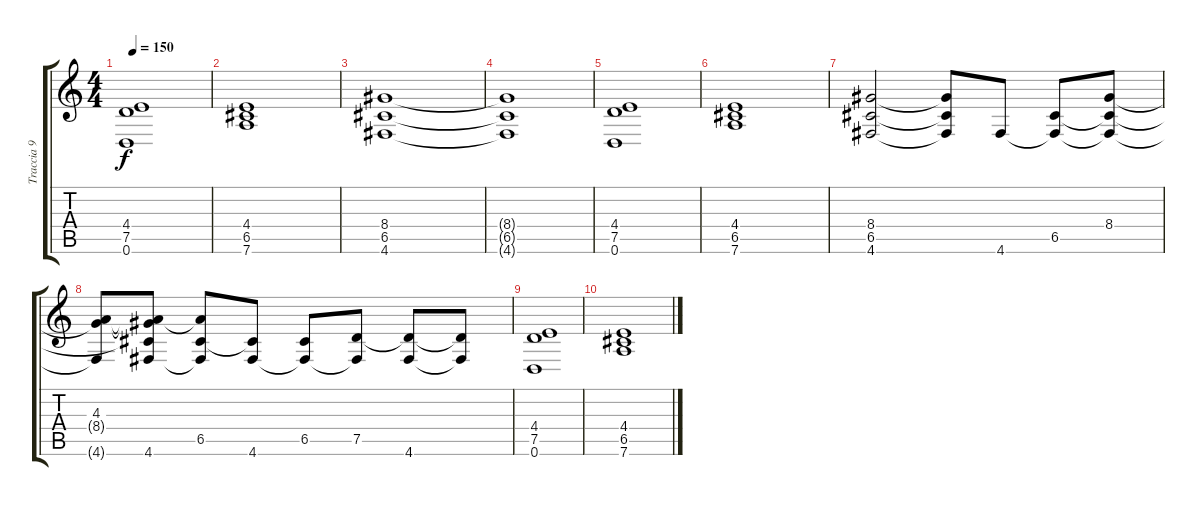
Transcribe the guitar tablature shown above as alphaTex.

\track ("Traccia 9" "Traccia 9") {instrument acousticguitarsteel}
\staff {score tabs}
\tuning (D4 A3 F3 C3 G2 D2) {hide}
\ts (4 4)
\tempo 150
\clef g2
\ks c
(4.4 7.5 0.6).1{dy f} |
(4.4 6.5 7.6).1 |
(8.4 6.5 4.6).1 |
(8.4{t} 6.5{t} 4.6{t}).1 |
(4.4 7.5 0.6).1 |
(4.4 6.5 7.6).1 |
(8.4 6.5 4.6).2 (8.4{t} 6.5{t} 4.6{t}).8 4.6.8 (6.5 4.6{t}).8 (8.4 6.5{t} 4.6{t}).8 |
(4.3 8.4{t} 4.6{t}).8 (4.3{t} 8.4{t} 6.5{t} 4.6).8 (4.3{t} 6.5 4.6{t}).8 (6.5{t} 4.6).8 (6.5 4.6{t}).8 (7.5 4.6{t}).8 (7.5{t} 4.6).8 (7.5{t} 4.6{t}).8 |
(4.4 7.5 0.6).1 |
(4.4 6.5 7.6).1
